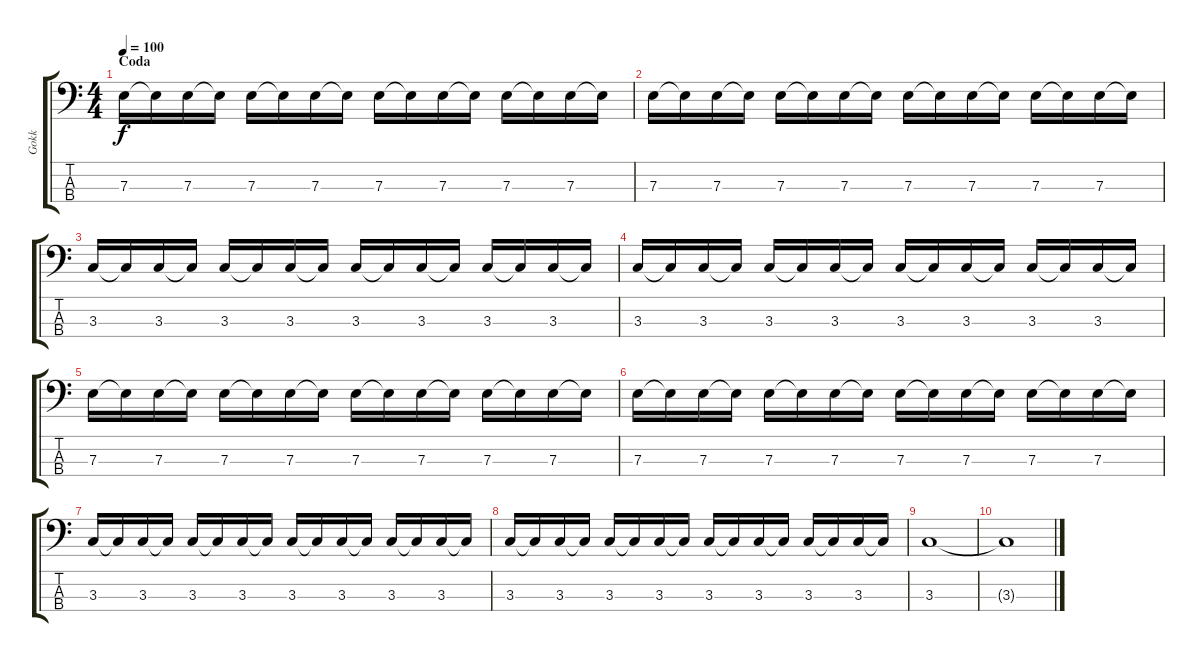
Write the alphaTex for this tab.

\track ("Gokk" "Gokk") {instrument electricbasspick}
\staff {score tabs}
\tuning (G2 D2 A1 E1) {hide}
\ts (4 4)
\section ("" "Coda")
\tempo 100
\clef f4
\ks c
7.3.16{dy f} 7.3{t}.16 7.3.16 7.3{t}.16 7.3.16 7.3{t}.16 7.3.16 7.3{t}.16 7.3.16 7.3{t}.16 7.3.16 7.3{t}.16 7.3.16 7.3{t}.16 7.3.16 7.3{t}.16 |
7.3.16 7.3{t}.16 7.3.16 7.3{t}.16 7.3.16 7.3{t}.16 7.3.16 7.3{t}.16 7.3.16 7.3{t}.16 7.3.16 7.3{t}.16 7.3.16 7.3{t}.16 7.3.16 7.3{t}.16 |
3.3.16 3.3{t}.16 3.3.16 3.3{t}.16 3.3.16 3.3{t}.16 3.3.16 3.3{t}.16 3.3.16 3.3{t}.16 3.3.16 3.3{t}.16 3.3.16 3.3{t}.16 3.3.16 3.3{t}.16 |
3.3.16 3.3{t}.16 3.3.16 3.3{t}.16 3.3.16 3.3{t}.16 3.3.16 3.3{t}.16 3.3.16 3.3{t}.16 3.3.16 3.3{t}.16 3.3.16 3.3{t}.16 3.3.16 3.3{t}.16 |
7.3.16 7.3{t}.16 7.3.16 7.3{t}.16 7.3.16 7.3{t}.16 7.3.16 7.3{t}.16 7.3.16 7.3{t}.16 7.3.16 7.3{t}.16 7.3.16 7.3{t}.16 7.3.16 7.3{t}.16 |
7.3.16 7.3{t}.16 7.3.16 7.3{t}.16 7.3.16 7.3{t}.16 7.3.16 7.3{t}.16 7.3.16 7.3{t}.16 7.3.16 7.3{t}.16 7.3.16 7.3{t}.16 7.3.16 7.3{t}.16 |
3.3.16 3.3{t}.16 3.3.16 3.3{t}.16 3.3.16 3.3{t}.16 3.3.16 3.3{t}.16 3.3.16 3.3{t}.16 3.3.16 3.3{t}.16 3.3.16 3.3{t}.16 3.3.16 3.3{t}.16 |
3.3.16 3.3{t}.16 3.3.16 3.3{t}.16 3.3.16 3.3{t}.16 3.3.16 3.3{t}.16 3.3.16 3.3{t}.16 3.3.16 3.3{t}.16 3.3.16 3.3{t}.16 3.3.16 3.3{t}.16 |
3.3.1 |
3.3{t}.1
